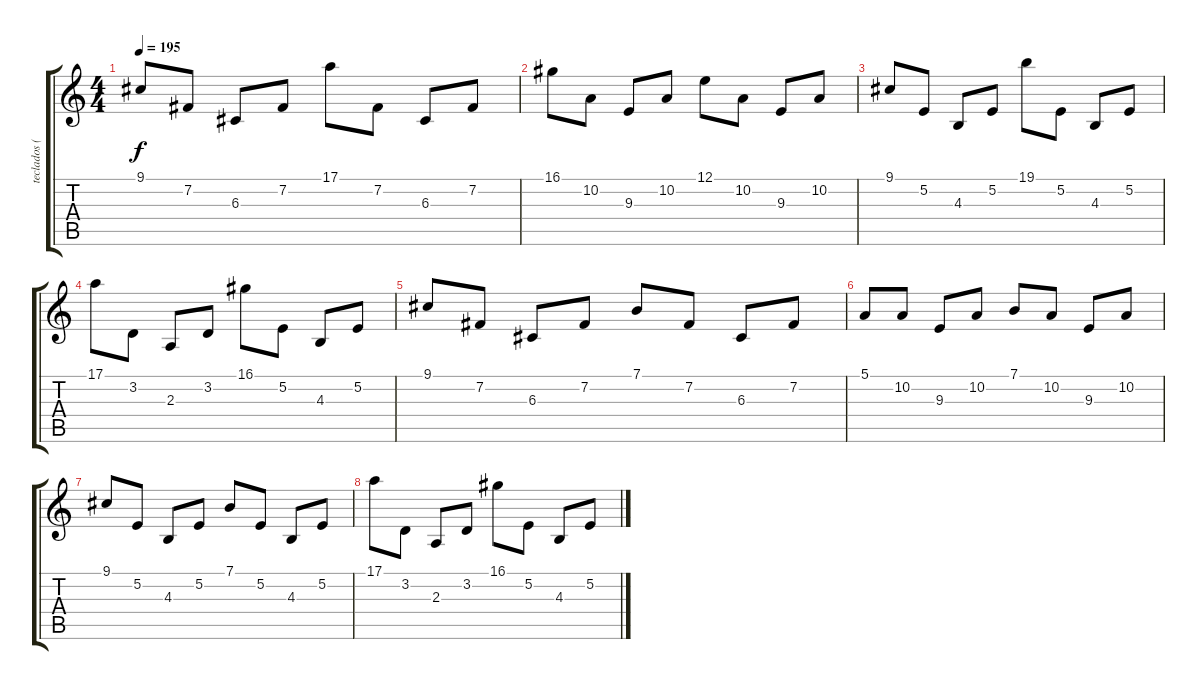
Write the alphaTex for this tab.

\track ("teclados (piano)" "teclados (") {instrument electricgrandpiano}
\staff {score tabs}
\tuning (E4 B3 G3 D3 A2 E2) {hide}
\ts (4 4)
\tempo 195
\clef g2
\ks c
9.1.8{dy f volume 14 balance 4 instrument harpsichord} 7.2.8 6.3.8 7.2.8 17.1.8 7.2.8 6.3.8 7.2.8 |
16.1.8 10.2.8 9.3.8 10.2.8 12.1.8 10.2.8 9.3.8 10.2.8 |
9.1.8 5.2.8 4.3.8 5.2.8 19.1.8 5.2.8 4.3.8 5.2.8 |
17.1.8 3.2.8 2.3.8 3.2.8 16.1.8 5.2.8 4.3.8 5.2.8 |
9.1.8 7.2.8 6.3.8 7.2.8 7.1.8 7.2.8 6.3.8 7.2.8 |
5.1.8 10.2.8 9.3.8 10.2.8 7.1.8 10.2.8 9.3.8 10.2.8 |
9.1.8 5.2.8 4.3.8 5.2.8 7.1.8 5.2.8 4.3.8 5.2.8 |
17.1.8 3.2.8 2.3.8 3.2.8 16.1.8 5.2.8 4.3.8 5.2.8
